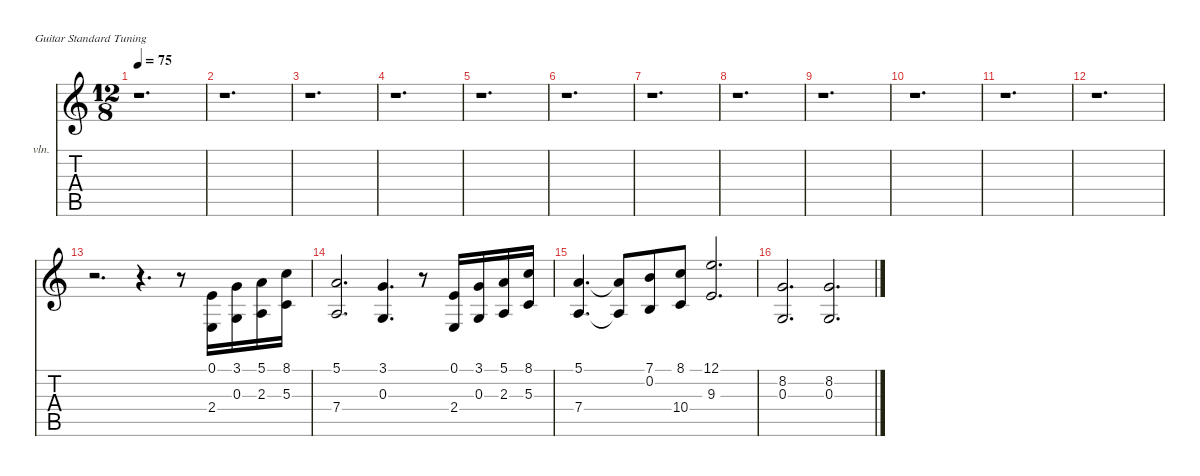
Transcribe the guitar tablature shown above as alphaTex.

\defaultSystemsLayout 4
\hideDynamics
\bracketExtendMode nobrackets
\firstSystemTrackNameOrientation horizontal
\otherSystemsTrackNameOrientation horizontal
\track ("Keyboard 2" "vln.") {instrument stringensemble1}
\staff {score tabs}
\tuning (E4 B3 G3 D3 A2 E2)
\ts (12 8)
\beaming (8 3 3 3 3)
\tempo 75
\clef g2
\ks c
r.1{d dy mp instrument stringensemble1 beam Down} |
r.1{d beam Down} |
r.1{d beam Down} |
r.1{d beam Down} |
r.1{d beam Down} |
r.1{d beam Down} |
r.1{d beam Down} |
r.1{d beam Down} |
r.1{d beam Down} |
r.1{d beam Down} |
r.1{d beam Down} |
r.1{d beam Down} |
r.2{d beam Down} r.4{d beam Down} r.8{beam Down} (0.1 2.4).16{beam Up} (3.1 0.3).16{beam Up} (5.1 2.3).16{beam Up} (8.1 5.3).16{beam Up} |
(5.1 7.4).2{d beam Up} (3.1 0.3).4{d beam Up} r.8{beam Up} (0.1 2.4).16{beam Up} (3.1 0.3).16{beam Up} (5.1 2.3).16{beam Up} (8.1 5.3).16{beam Up} |
(5.1 7.4).4{d beam Up} (5.1{t} 7.4{t}).8{dy f beam Up} (7.1 0.2).8{dy mp beam Up} (8.1 10.4).8{beam Up} (12.1 9.3).2{d beam Up} |
(8.2 0.3).2{d beam Up} (8.2 0.3).2{d beam Up}
